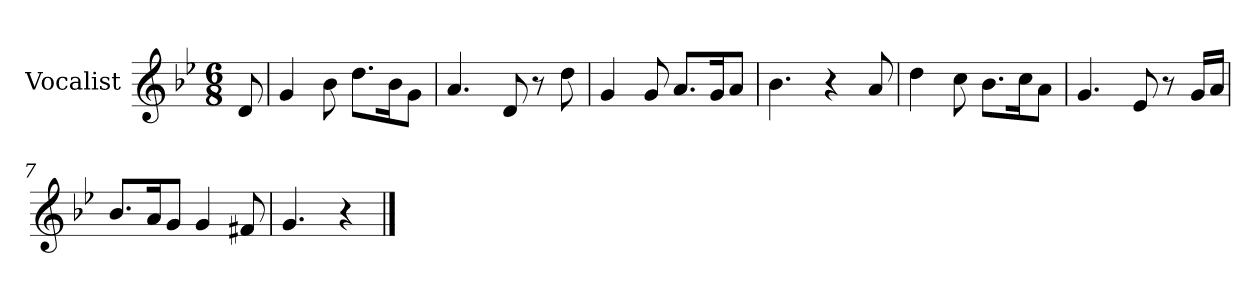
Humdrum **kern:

**kern
*part1
*staff1
*I"Vocalist
*k[b-e-]
*g:
*M6/8
=
8d
=1
4g
8b-
8.ddL
16b-K
8gJ
=2
4.a
8d
8r
8dd
=3
4g
8g
8.aL
16gK
8aJ
=4
4.b-
4r
8a
=5
4dd
8cc
8.b-L
16ccK
8aJ
=6
4.g
8e-
8r
16gLL
16aJJ
=7
8.b-L
16aK
8gJ
4g
8f#X
=8
4.g
4r
==
*-
